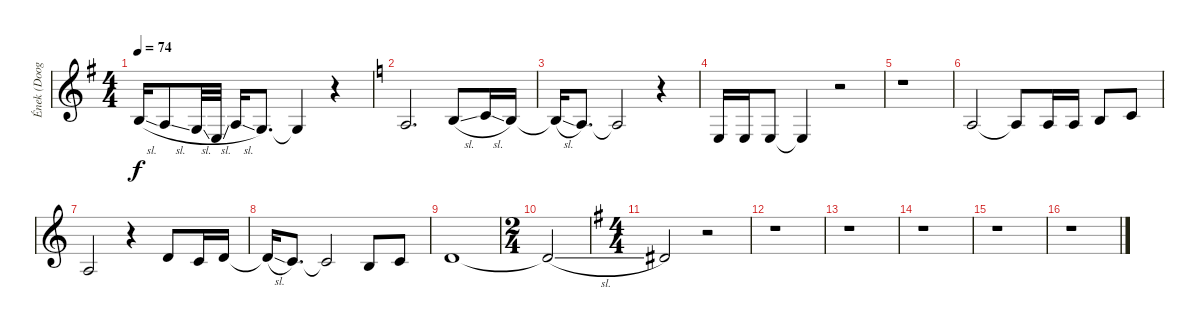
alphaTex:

\track ("Ének (Doogie White)" "Ének (Doog") {instrument tenorsax}
\staff {score}
\tuning (E4 B3 G3 D3 A2 E2) {hide}
\ts (4 4)
\tempo 74
\clef g2
\ks g
9.4{sl}.16{dy f} 7.4{sl}.8 5.4{sl}.32 2.4{sl}.32 7.4{sl}.16 5.4.8{d} 5.4{t}.4 r.4 |
\ks c
2.3.2{d} 4.3{sl}.8 5.3{sl}.16 4.3.16 |
4.3{sl t}.16 2.3.8{d} 2.3{t}.2 r.4 |
2.4.16 2.4.16 2.4.8 2.4{t}.4 r.2 |
r.1 |
2.3.2 2.3{t}.8 2.3.16 2.3.16 0.2.8 1.2.8 |
2.3.2 r.4 3.2.8 1.2.16 3.2.16 |
3.2{sl t}.16 1.2.8{d} 1.2{t}.2 0.2.8 1.2.8 |
3.2.1 |
\ts (2 4)
3.2{sl t}.2 |
\ts (4 4)
\ks g
4.2.2 r.2 |
r.1 |
r.1 |
r.1 |
r.1 |
r.1
